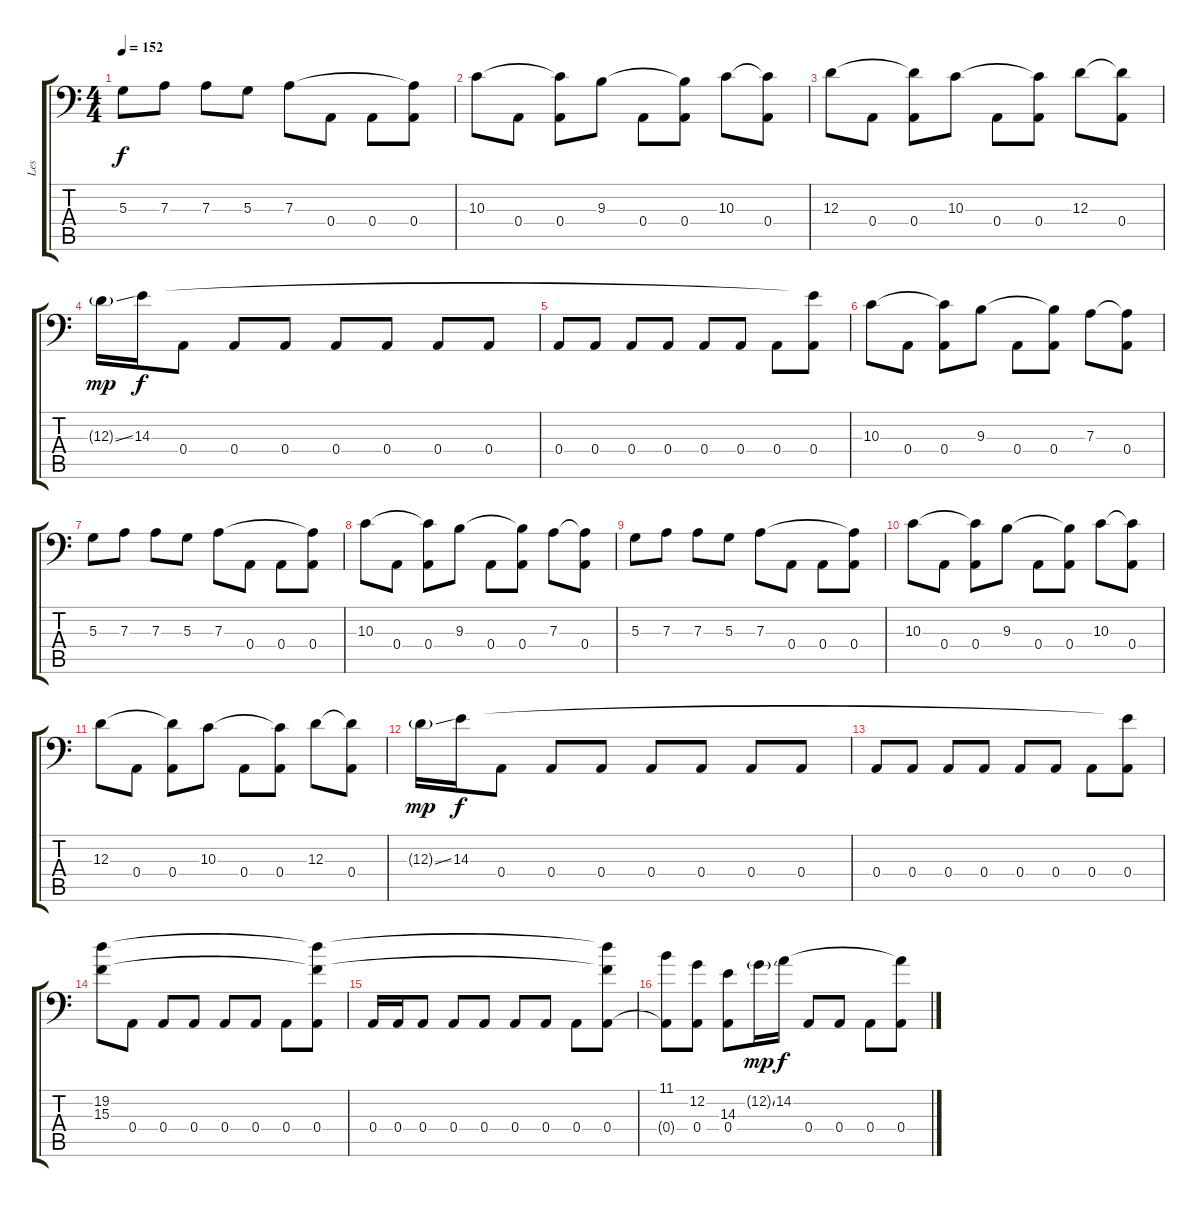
\track ("Les" "Les") {instrument electricbassfinger}
\staff {score tabs}
\tuning (C3 G2 D2 A1 E1 B0) {hide}
\ts (4 4)
\tempo 152
\clef f4
\ks c
5.3.8{dy f} 7.3.8 7.3.8 5.3.8 7.3.8 0.4.8 0.4.8 (7.3{t} 0.4).8 |
10.3.8 0.4.8 (10.3{t} 0.4).8 9.3.8 0.4.8 (9.3{t} 0.4).8 10.3.8 (10.3{t} 0.4).8 |
12.3.8 0.4.8 (12.3{t} 0.4).8 10.3.8 0.4.8 (10.3{t} 0.4).8 12.3.8 (12.3{t} 0.4).8 |
12.3{ss g}.16{dy mp} 14.3.16{dy f} 0.4.8 0.4.8 0.4.8 0.4.8 0.4.8 0.4.8 0.4.8 |
0.4.8 0.4.8 0.4.8 0.4.8 0.4.8 0.4.8 0.4.8 (14.3{t} 0.4).8 |
10.3.8 0.4.8 (10.3{t} 0.4).8 9.3.8 0.4.8 (9.3{t} 0.4).8 7.3.8 (7.3{t} 0.4).8 |
5.3.8 7.3.8 7.3.8 5.3.8 7.3.8 0.4.8 0.4.8 (7.3{t} 0.4).8 |
10.3.8 0.4.8 (10.3{t} 0.4).8 9.3.8 0.4.8 (9.3{t} 0.4).8 7.3.8 (7.3{t} 0.4).8 |
5.3.8 7.3.8 7.3.8 5.3.8 7.3.8 0.4.8 0.4.8 (7.3{t} 0.4).8 |
10.3.8 0.4.8 (10.3{t} 0.4).8 9.3.8 0.4.8 (9.3{t} 0.4).8 10.3.8 (10.3{t} 0.4).8 |
12.3.8 0.4.8 (12.3{t} 0.4).8 10.3.8 0.4.8 (10.3{t} 0.4).8 12.3.8 (12.3{t} 0.4).8 |
12.3{ss g}.16{dy mp} 14.3.16{dy f} 0.4.8 0.4.8 0.4.8 0.4.8 0.4.8 0.4.8 0.4.8 |
0.4.8 0.4.8 0.4.8 0.4.8 0.4.8 0.4.8 0.4.8 (14.3{t} 0.4).8 |
(19.2 15.3).8 0.4.8 0.4.8 0.4.8 0.4.8 0.4.8 0.4.8 (19.2{t} 15.3{t} 0.4).8 |
0.4.16 0.4.16 0.4.8 0.4.8 0.4.8 0.4.8 0.4.8 0.4.8 (19.2{t} 15.3{t} 0.4).8 |
(11.1 0.4{t}).8 (12.2 0.4).8 (14.3 0.4).8 12.2{ss g}.16{dy mp} 14.2.16{dy f} 0.4.8 0.4.8 0.4.8 (14.2{t} 0.4).8
